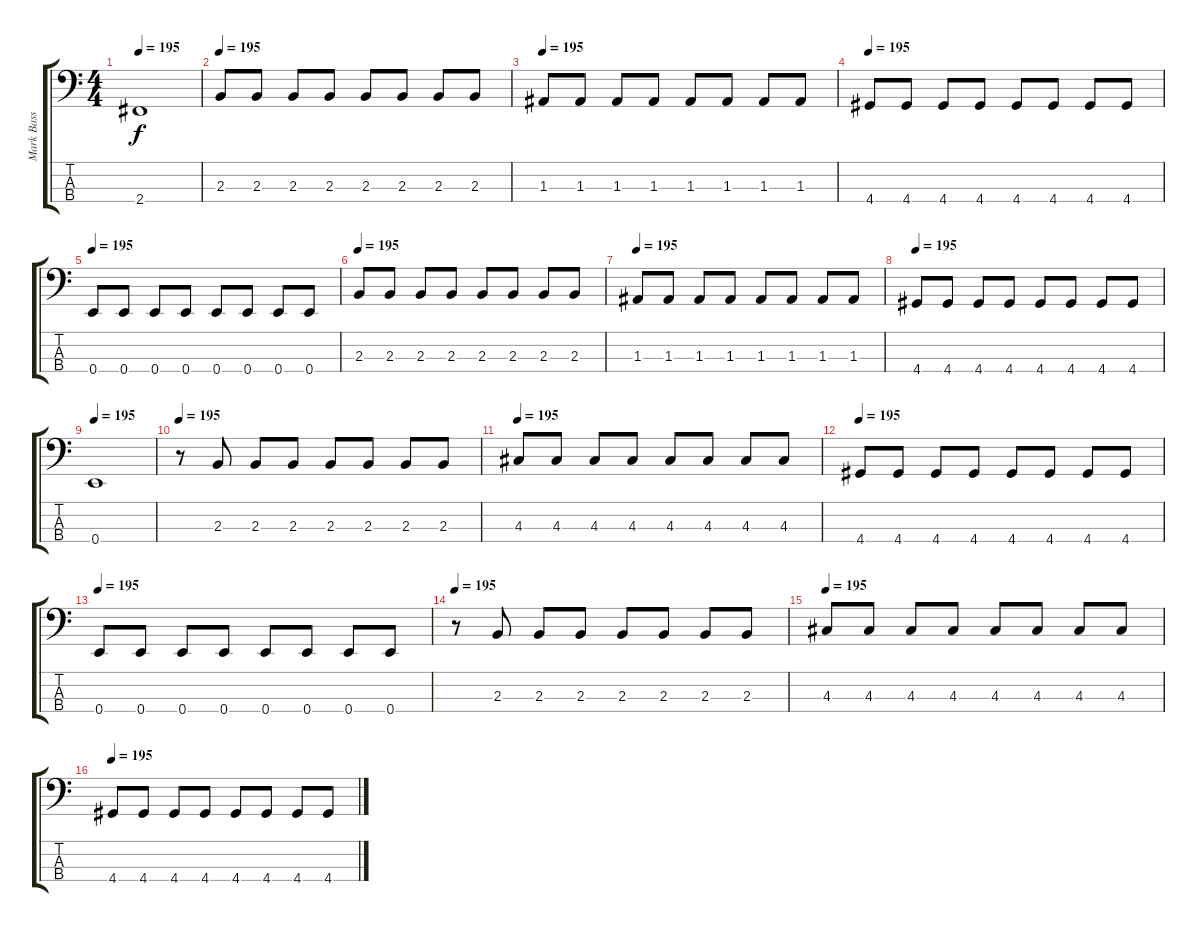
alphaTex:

\track ("Mark Bass" "Mark Bass") {instrument electricbasspick}
\staff {score tabs}
\tuning (G2 D2 A1 E1) {hide}
\ts (4 4)
\tempo 195
\clef f4
\ks c
2.4.1{dy f} |
\tempo 195
2.3.8 2.3.8 2.3.8 2.3.8 2.3.8 2.3.8 2.3.8 2.3.8 |
\tempo 195
1.3.8 1.3.8 1.3.8 1.3.8 1.3.8 1.3.8 1.3.8 1.3.8 |
\tempo 195
4.4.8 4.4.8 4.4.8 4.4.8 4.4.8 4.4.8 4.4.8 4.4.8 |
\tempo 195
0.4.8 0.4.8 0.4.8 0.4.8 0.4.8 0.4.8 0.4.8 0.4.8 |
\tempo 195
2.3.8 2.3.8 2.3.8 2.3.8 2.3.8 2.3.8 2.3.8 2.3.8 |
\tempo 195
1.3.8 1.3.8 1.3.8 1.3.8 1.3.8 1.3.8 1.3.8 1.3.8 |
\tempo 195
4.4.8 4.4.8 4.4.8 4.4.8 4.4.8 4.4.8 4.4.8 4.4.8 |
\tempo 195
0.4.1 |
\tempo 195
r.8 2.3.8 2.3.8 2.3.8 2.3.8 2.3.8 2.3.8 2.3.8 |
\tempo 195
4.3.8 4.3.8 4.3.8 4.3.8 4.3.8 4.3.8 4.3.8 4.3.8 |
\tempo 195
4.4.8 4.4.8 4.4.8 4.4.8 4.4.8 4.4.8 4.4.8 4.4.8 |
\tempo 195
0.4.8 0.4.8 0.4.8 0.4.8 0.4.8 0.4.8 0.4.8 0.4.8 |
\tempo 195
r.8 2.3.8 2.3.8 2.3.8 2.3.8 2.3.8 2.3.8 2.3.8 |
\tempo 195
4.3.8 4.3.8 4.3.8 4.3.8 4.3.8 4.3.8 4.3.8 4.3.8 |
\tempo 195
4.4.8 4.4.8 4.4.8 4.4.8 4.4.8 4.4.8 4.4.8 4.4.8
